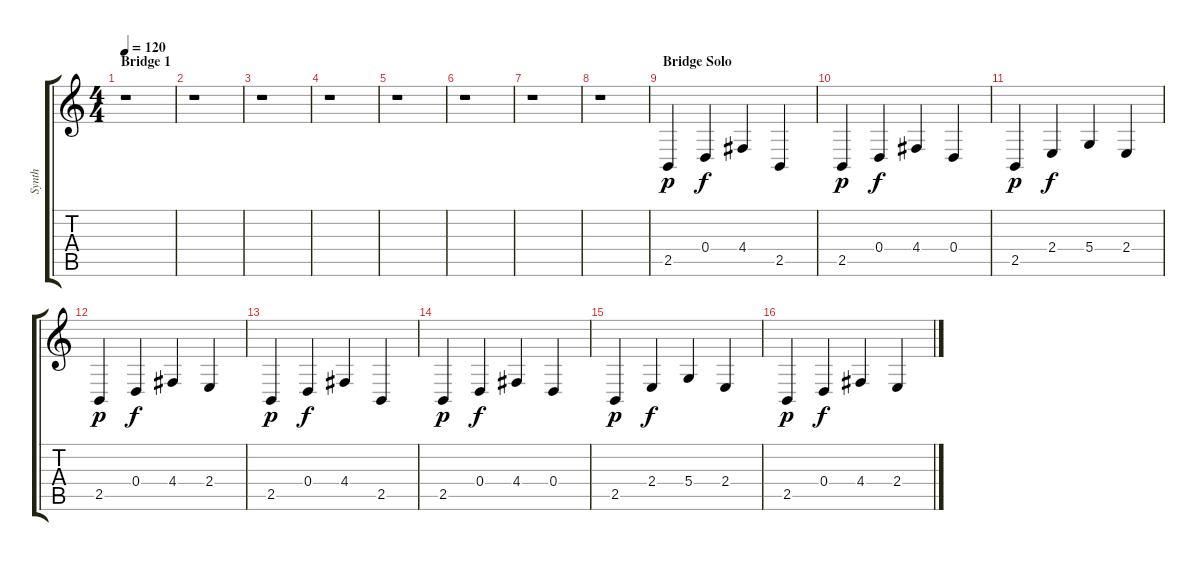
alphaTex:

\track ("Synth" "Synth") {instrument fx4atmosphere}
\staff {score tabs}
\tuning (E4 B3 G3 D3 A2 E2) {hide}
\ts (4 4)
\section ("" "Bridge 1")
\tempo 120
\clef g2
\ks c
r.1{dy f} |
r.1 |
r.1 |
r.1 |
r.1 |
r.1 |
r.1 |
r.1 |
\section ("" "Bridge Solo")
2.5.4{dy p} 0.4.4{dy f} 4.4.4 2.5.4 |
2.5.4{dy p} 0.4.4{dy f} 4.4.4 0.4.4 |
2.5.4{dy p} 2.4.4{dy f} 5.4.4 2.4.4 |
2.5.4{dy p} 0.4.4{dy f} 4.4.4 2.4.4 |
2.5.4{dy p} 0.4.4{dy f} 4.4.4 2.5.4 |
2.5.4{dy p} 0.4.4{dy f} 4.4.4 0.4.4 |
2.5.4{dy p} 2.4.4{dy f} 5.4.4 2.4.4 |
2.5.4{dy p} 0.4.4{dy f} 4.4.4 2.4.4
